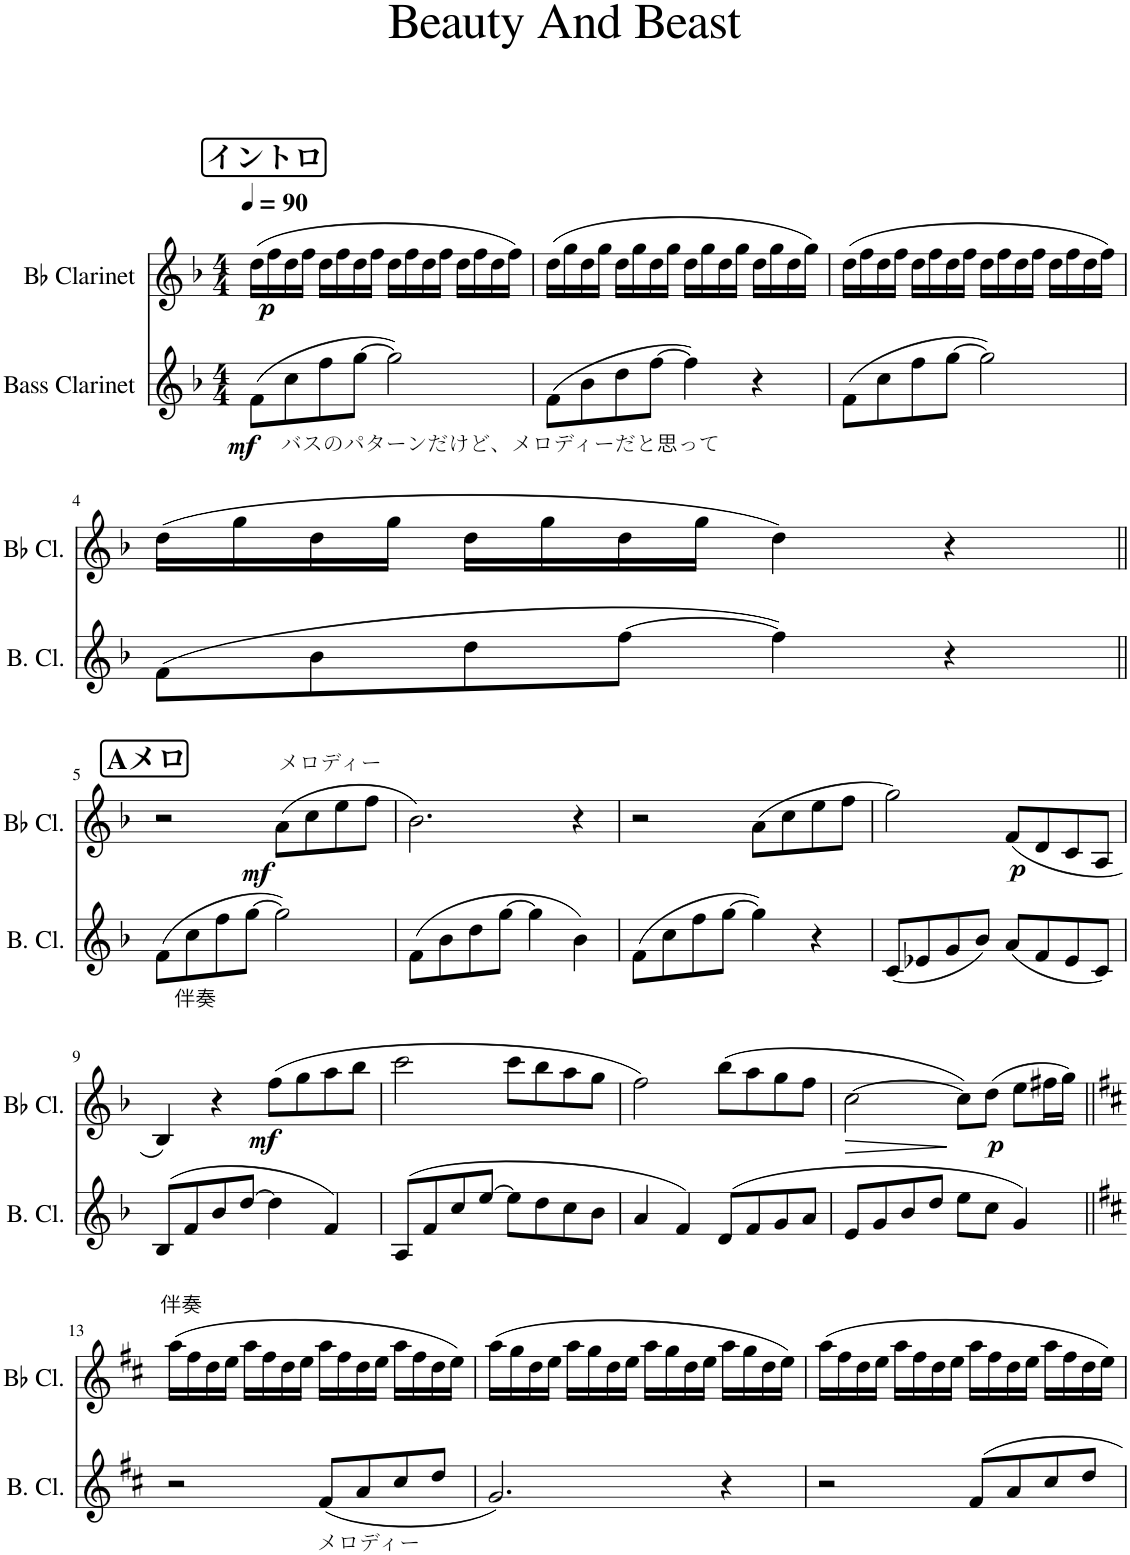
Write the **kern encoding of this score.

**kern	**dynam	**kern	**dynam
*part2	*part2	*part1	*part1
*staff2	*staff2	*staff1	*staff1
*I"Bass Clarinet	*	*I"Bb Clarinet	*
*I'B. Cl.	*	*I'Bb Cl.	*
*clefG2	*	*clefG2	*
*Trd8c14	*	*Trd1c2	*
*k[b-]	*	*k[b-]	*
*M4/4	*	*M4/4	*
*MM90	*	*MM90	*
!!LO:REH:place=s1:a:B:cj:fs=14:t=イントロ
=1	=1	=1	=1
!LO:TX:b:t=バスのパターンだけど、メロディーだと思って	!	!	!
!	!LO:DY:b	!	!LO:DY:b
(8f\L	mf	(16dd\LL	p
.	.	16ff\	.
8cc\	.	16dd\	.
.	.	16ff\JJ	.
8ff\	.	16dd\LL	.
.	.	16ff\	.
[8gg\J	.	16dd\	.
.	.	16ff\JJ	.
2gg\])	.	16dd\LL	.
.	.	16ff\	.
.	.	16dd\	.
.	.	16ff\JJ	.
.	.	16dd\LL	.
.	.	16ff\	.
.	.	16dd\	.
.	.	16ff\JJ)	.
=2	=2	=2	=2
(8f\L	.	(16dd\LL	.
.	.	16gg\	.
8b-\	.	16dd\	.
.	.	16gg\JJ	.
8dd\	.	16dd\LL	.
.	.	16gg\	.
[8ff\J	.	16dd\	.
.	.	16gg\JJ	.
4ff\])	.	16dd\LL	.
.	.	16gg\	.
.	.	16dd\	.
.	.	16gg\JJ	.
4r	.	16dd\LL	.
.	.	16gg\	.
.	.	16dd\	.
.	.	16gg\JJ)	.
=3	=3	=3	=3
(8f\L	.	(16dd\LL	.
.	.	16ff\	.
8cc\	.	16dd\	.
.	.	16ff\JJ	.
8ff\	.	16dd\LL	.
.	.	16ff\	.
[8gg\J	.	16dd\	.
.	.	16ff\JJ	.
2gg\])	.	16dd\LL	.
.	.	16ff\	.
.	.	16dd\	.
.	.	16ff\JJ	.
.	.	16dd\LL	.
.	.	16ff\	.
.	.	16dd\	.
.	.	16ff\JJ)	.
!!LO:LB:g=z
=4	=4	=4	=4
(8f\L	.	(16dd\LL	.
.	.	16gg\	.
8b-\	.	16dd\	.
.	.	16gg\JJ	.
8dd\	.	16dd\LL	.
.	.	16gg\	.
[8ff\J	.	16dd\	.
.	.	16gg\JJ	.
4ff\])	.	4dd\)	.
4r	.	4r	.
!!LO:LB:g=z
!!LO:REH:place=s1:a:B:cj:fs=14:t=Aメロ
=5||	=5||	=5||	=5||
!LO:TX:b:t=伴奏	!	!	!
(8f\L	.	2r	.
8cc\	.	.	.
8ff\	.	.	.
[8gg\J	.	.	.
!	!	!LO:TX:a:t=メロディー	!
!	!	!	!LO:DY:b
2gg\])	.	(8a\L	mf
.	.	8cc\	.
.	.	8ee\	.
.	.	8ff\J	.
=6	=6	=6	=6
(8f\L	.	2.b-\)	.
8b-\	.	.	.
8dd\	.	.	.
[8gg\J	.	.	.
4gg\]	.	.	.
4b-\)	.	4r	.
=7	=7	=7	=7
(8f\L	.	2r	.
8cc\	.	.	.
8ff\	.	.	.
[8gg\J	.	.	.
4gg\])	.	(8a\L	.
.	.	8cc\	.
4r	.	8ee\	.
.	.	8ff\J	.
=8	=8	=8	=8
(8c/L	.	2gg\)	.
8e-X/	.	.	.
8g/	.	.	.
8b-/J)	.	.	.
!	!	!	!LO:DY:b
(8a/L	.	(8f/L	p
8f/	.	8d/	.
8e-/	.	8c/	.
8c/J)	.	8A/J	.
!!LO:LB:g=z
=9	=9	=9	=9
(8B-/L	.	4B-/)	.
8f/	.	.	.
8b-/	.	4r	.
[8dd/J	.	.	.
!	!	!	!LO:DY:b
4dd\]	.	(8ff\L	mf
.	.	8gg\	.
4f/)	.	8aa\	.
.	.	8bb-\J	.
=10	=10	=10	=10
(8A/L	.	2ccc\	.
8f/	.	.	.
8cc/	.	.	.
[8ee/J	.	.	.
8ee\L]	.	8ccc\L	.
8dd\	.	8bb-\	.
8cc\	.	8aa\	.
8b-\J	.	8gg\J	.
=11	=11	=11	=11
4a/	.	2ff\)	.
4f/)	.	.	.
(8d/L	.	(8bb-\L	.
8f/	.	8aa\	.
8g/	.	8gg\	.
8a/J	.	8ff\J	.
=12	=12	=12	=12
!	!	!	!LO:HP:b
8e/L	.	[2cc\	>
8g/	.	.	.
8b-/	.	.	.
8dd/J	.	.	.
8ee\L	.	8cc\L])	]
!	!	!	!LO:DY:b
8cc\J	.	(8dd\J	p
4g/)	.	8ee\L	.
.	.	16ff#X\L	.
.	.	16gg\JJ)	.
!!LO:LB:g=z
=13||	=13||	=13||	=13||
*k[f#c#]	*	*k[f#c#]	*
!	!	!LO:TX:a:t=伴奏	!
2r	.	(16aa\LL	.
.	.	16ff#\	.
.	.	16dd\	.
.	.	16ee\JJ	.
.	.	16aa\LL	.
.	.	16ff#\	.
.	.	16dd\	.
.	.	16ee\JJ	.
!LO:TX:b:t=メロディー	!	!	!
(8f#/L	.	16aa\LL	.
.	.	16ff#\	.
8a/	.	16dd\	.
.	.	16ee\JJ	.
8cc#/	.	16aa\LL	.
.	.	16ff#\	.
8dd/J	.	16dd\	.
.	.	16ee\JJ)	.
=14	=14	=14	=14
2.g/)	.	(16aa\LL	.
.	.	16gg\	.
.	.	16dd\	.
.	.	16ee\JJ	.
.	.	16aa\LL	.
.	.	16gg\	.
.	.	16dd\	.
.	.	16ee\JJ	.
.	.	16aa\LL	.
.	.	16gg\	.
.	.	16dd\	.
.	.	16ee\JJ	.
4r	.	16aa\LL	.
.	.	16gg\	.
.	.	16dd\	.
.	.	16ee\JJ)	.
=15	=15	=15	=15
2r	.	(16aa\LL	.
.	.	16ff#\	.
.	.	16dd\	.
.	.	16ee\JJ	.
.	.	16aa\LL	.
.	.	16ff#\	.
.	.	16dd\	.
.	.	16ee\JJ	.
8f#/L	.	16aa\LL	.
.	.	16ff#\	.
8a/	.	16dd\	.
.	.	16ee\JJ	.
8cc#/	.	16aa\LL	.
.	.	16ff#\	.
8dd/J	.	16dd\	.
.	.	16ee\JJ)	.
=	=	=	=
*-	*-	*-	*-
